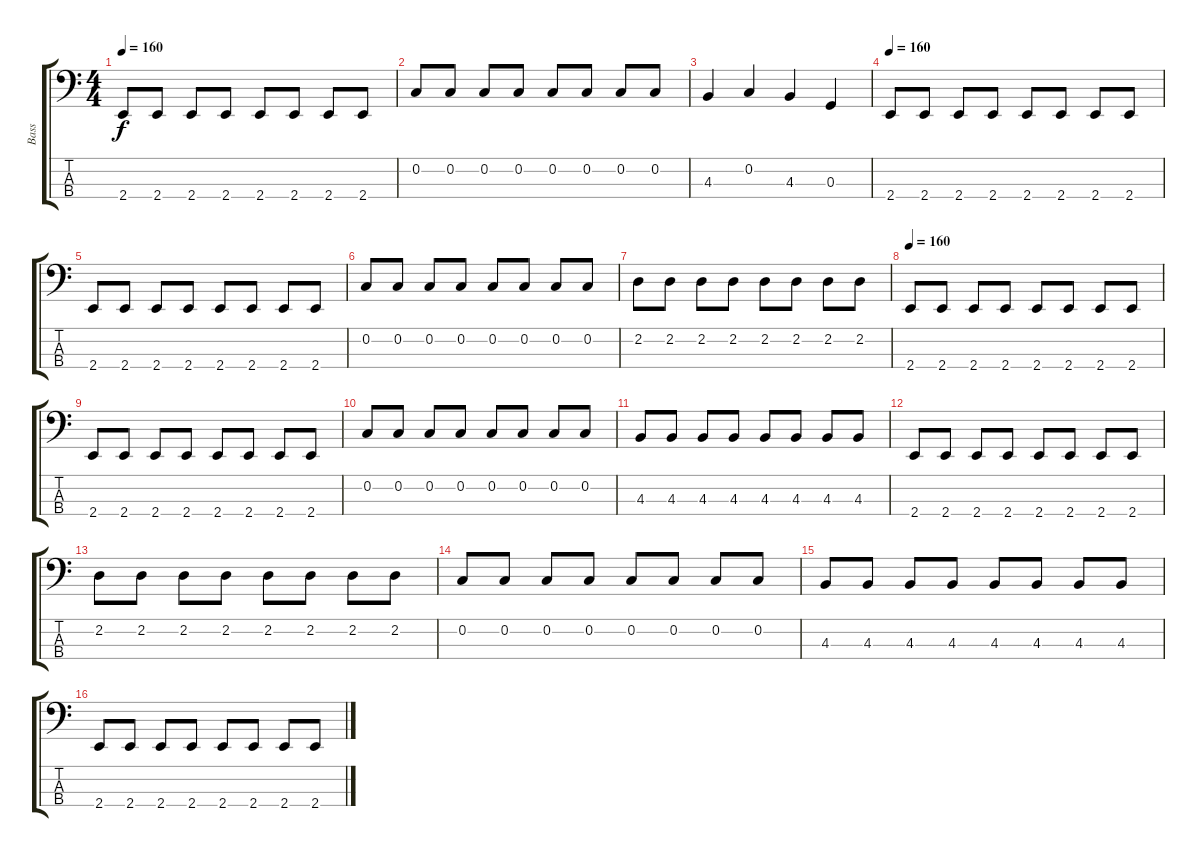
\track ("Bass" "Bass") {instrument electricbassfinger}
\staff {score tabs}
\tuning (F2 C2 G1 D1) {hide}
\ts (4 4)
\tempo 160
\clef f4
\ks c
2.4.8{dy f} 2.4.8 2.4.8 2.4.8 2.4.8 2.4.8 2.4.8 2.4.8 |
0.2.8 0.2.8 0.2.8 0.2.8 0.2.8 0.2.8 0.2.8 0.2.8 |
4.3.4 0.2.4 4.3.4 0.3.4 |
\tempo 160
2.4.8 2.4.8 2.4.8 2.4.8 2.4.8 2.4.8 2.4.8 2.4.8 |
2.4.8 2.4.8 2.4.8 2.4.8 2.4.8 2.4.8 2.4.8 2.4.8 |
0.2.8 0.2.8 0.2.8 0.2.8 0.2.8 0.2.8 0.2.8 0.2.8 |
2.2.8 2.2.8 2.2.8 2.2.8 2.2.8 2.2.8 2.2.8 2.2.8 |
\tempo 160
2.4.8 2.4.8 2.4.8 2.4.8 2.4.8 2.4.8 2.4.8 2.4.8 |
2.4.8 2.4.8 2.4.8 2.4.8 2.4.8 2.4.8 2.4.8 2.4.8 |
0.2.8 0.2.8 0.2.8 0.2.8 0.2.8 0.2.8 0.2.8 0.2.8 |
4.3.8 4.3.8 4.3.8 4.3.8 4.3.8 4.3.8 4.3.8 4.3.8 |
2.4.8 2.4.8 2.4.8 2.4.8 2.4.8 2.4.8 2.4.8 2.4.8 |
2.2.8 2.2.8 2.2.8 2.2.8 2.2.8 2.2.8 2.2.8 2.2.8 |
0.2.8 0.2.8 0.2.8 0.2.8 0.2.8 0.2.8 0.2.8 0.2.8 |
4.3.8 4.3.8 4.3.8 4.3.8 4.3.8 4.3.8 4.3.8 4.3.8 |
2.4.8 2.4.8 2.4.8 2.4.8 2.4.8 2.4.8 2.4.8 2.4.8
